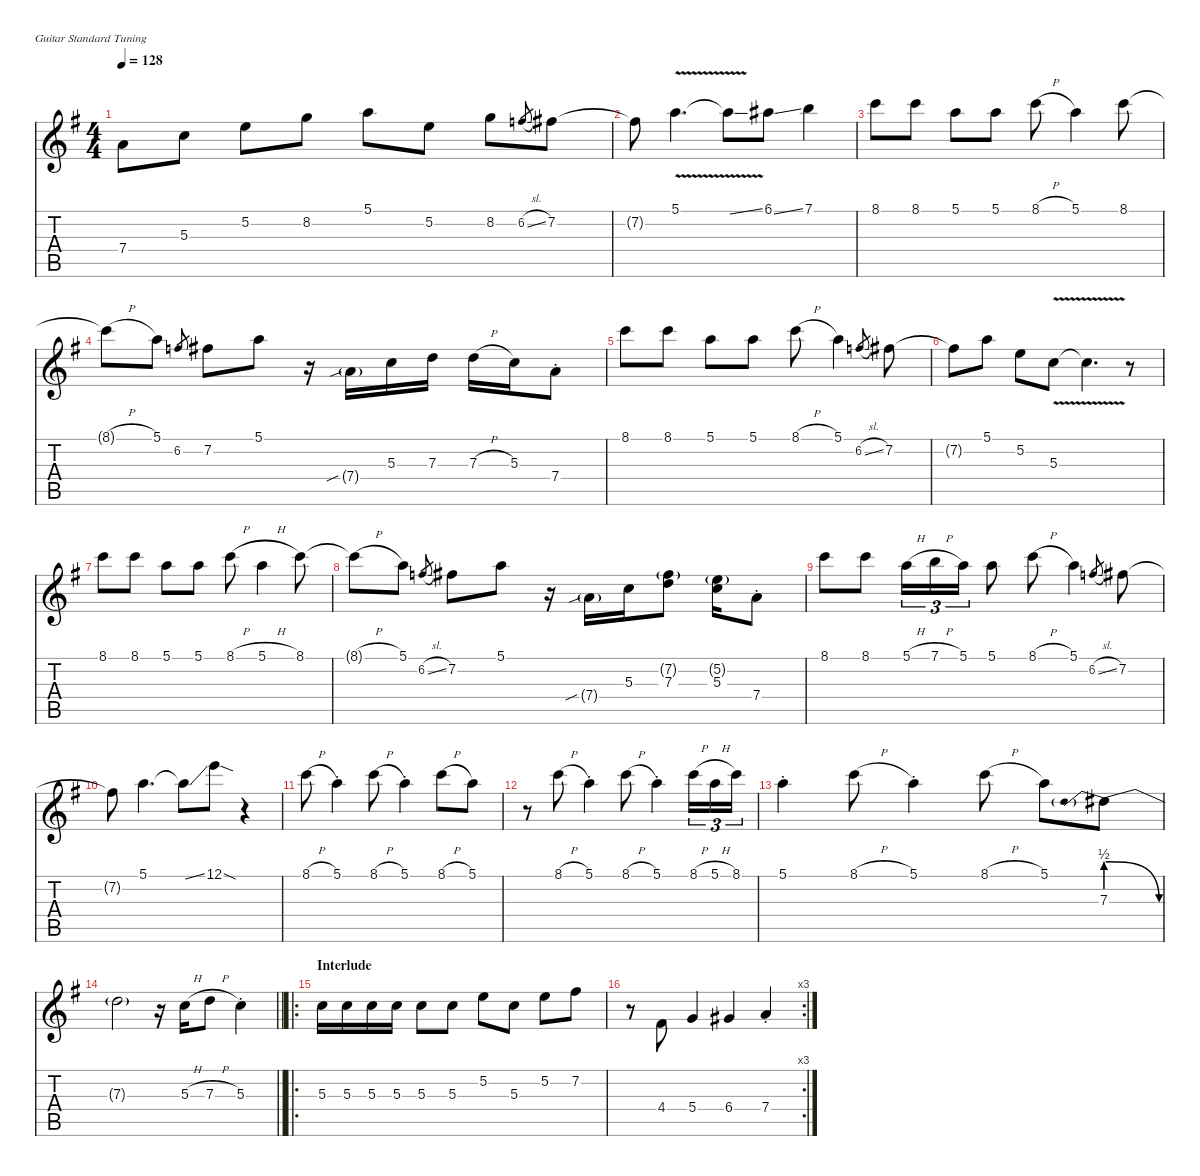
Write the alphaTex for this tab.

\defaultSystemsLayout 4
\hideDynamics
\bracketExtendMode nobrackets
\singleTrackTrackNamePolicy hidden
\multiTrackTrackNamePolicy hidden
\firstSystemTrackNameMode fullname
\firstSystemTrackNameOrientation horizontal
\otherSystemsTrackNameOrientation horizontal
\track ("Lead Guitar" "dist.guit.") {instrument distortionguitar}
\staff {score tabs}
\tuning (E4 B3 G3 D3 A2 E2)
\ts (4 4)
\tempo 128
\clef g2
\ks g
7.4{acc forcenatural}.8{dy f beam Down} 5.3{acc forcenatural}.8{beam Down} 5.2{acc forcenatural}.8{beam Down} 8.2{acc forcenatural}.8{beam Down} 5.1{acc forcenatural}.8{beam Down} 5.2{acc forcenatural}.8{beam Down} 8.2{acc forcenatural}.8{beam Down} 6.2{sl acc forcenatural}.8{gr dy mf beam Up} 7.2{acc #}.8{dy f beam Down} |
7.2{t acc #}.8{beam Down} 5.1{v acc forcenatural}.4{d beam Down} 5.1{v ss t acc forcenatural}.8{beam Down} 6.1{ss acc #}.8{beam Down} 7.1{acc forcenatural}.4{beam Down} |
8.1{acc forcenatural}.8{beam Down} 8.1{acc forcenatural}.8{beam Down} 5.1{acc forcenatural}.8{beam Down} 5.1{acc forcenatural}.8{beam Down} 8.1{h acc forcenatural}.8{beam Down} 5.1{acc forcenatural}.4{beam Down} 8.1{acc forcenatural}.8{beam Down} |
8.1{h t acc forcenatural}.8{beam Down} 5.1{acc forcenatural}.8{beam Down} 6.2{acc forcenatural}.8{gr dy mf beam Up} 7.2{acc #}.8{dy f beam Down} 5.1{acc forcenatural}.8{beam Down} r.16{beam Down} 7.4{sib g acc forcenatural}.16{dy mf beam Down} 5.3{acc forcenatural}.16{dy f beam Down} 7.3{acc forcenatural}.16{beam Down} 7.3{h acc forcenatural}.16{beam Down} 5.3{acc forcenatural}.16{beam Down} 7.4{st acc forcenatural}.8{beam Down} |
8.1{acc forcenatural}.8{beam Down} 8.1{acc forcenatural}.8{beam Down} 5.1{acc forcenatural}.8{beam Down} 5.1{acc forcenatural}.8{beam Down} 8.1{h acc forcenatural}.8{beam Down} 5.1{acc forcenatural}.4{beam Down} 6.2{sl acc forcenatural}.8{gr dy mf beam Up} 7.2{acc #}.8{dy f beam Down} |
7.2{t acc #}.8{beam Down} 5.1{acc forcenatural}.8{beam Down} 5.2{acc forcenatural}.8{beam Down} 5.3{v acc forcenatural}.8{beam Down} 5.3{v t acc forcenatural}.4{d beam Down} r.8{beam Down} |
8.1{acc forcenatural}.8{beam Down} 8.1{acc forcenatural}.8{beam Down} 5.1{acc forcenatural}.8{beam Down} 5.1{acc forcenatural}.8{beam Down} 8.1{h acc forcenatural}.8{beam Down} 5.1{h acc forcenatural}.4{beam Down} 8.1{acc forcenatural}.8{beam Down} |
8.1{h t acc forcenatural}.8{beam Down} 5.1{acc forcenatural}.8{beam Down} 6.2{sl acc forcenatural}.8{gr dy mf beam Up} 7.2{acc #}.8{dy f beam Down} 5.1{acc forcenatural}.8{beam Down} r.16{beam Down} 7.4{sib g acc forcenatural}.16{dy mf beam Down} 5.3{acc forcenatural}.16{dy f beam Down} (7.2{g acc #} 7.3{acc forcenatural}).8{beam Down} (5.2{g acc forcenatural} 5.3{acc forcenatural}).16{beam Down} 7.4{st acc forcenatural}.8{beam Down} |
8.1{acc forcenatural}.8{beam Down} 8.1{acc forcenatural}.8{beam Down} 5.1{h acc forcenatural}.16{tu (3 2) beam Down} 7.1{h acc forcenatural}.16{tu (3 2) beam Down} 5.1{acc forcenatural}.16{tu (3 2) beam Down} 5.1{acc forcenatural}.8{beam Down} 8.1{h acc forcenatural}.8{beam Down} 5.1{acc forcenatural}.4{beam Down} 6.2{sl acc forcenatural}.8{gr dy mf beam Up} 7.2{acc #}.8{dy f beam Down} |
7.2{t acc #}.8{beam Down} 5.1{acc forcenatural}.4{d beam Down} 5.1{ss t acc forcenatural}.8{beam Down} 12.1{sod acc forcenatural}.8{dy fff beam Down} r.4{beam Down} |
8.1{h acc forcenatural}.8{dy f beam Down} 5.1{st acc forcenatural}.4{beam Down} 8.1{h acc forcenatural}.8{beam Down} 5.1{st acc forcenatural}.4{beam Down} 8.1{h acc forcenatural}.8{beam Down} 5.1{acc forcenatural}.8{beam Down} |
r.8{beam Down} 8.1{h acc forcenatural}.8{beam Down} 5.1{st acc forcenatural}.4{beam Down} 8.1{h acc forcenatural}.8{beam Down} 5.1{st acc forcenatural}.4{beam Down} 8.1{h acc forcenatural}.16{tu (3 2) beam Down} 5.1{h acc forcenatural}.16{tu (3 2) beam Down} 8.1{acc forcenatural}.16{tu (3 2) beam Down} |
5.1{st acc forcenatural}.4{beam Down} 8.1{h acc forcenatural}.8{beam Down} 5.1{st acc forcenatural}.4{beam Down} 8.1{h acc forcenatural}.8{beam Down} 5.1{acc forcenatural}.8{beam Down} 7.3{be (prebendrelease 0 2 60 0)}.8{beam Down} |
\barLineRight lightlight
7.3{be (hold 0 0 60 0) t acc forcenatural}.2{beam Down} r.16{beam Down} 5.3{h acc forcenatural}.16{beam Down} 7.3{h acc forcenatural}.8{beam Down} 5.3{st acc forcenatural}.4{beam Down} |
\ro
\section ("" "Interlude")
5.3{acc forcenatural}.16{beam Down} 5.3{acc forcenatural}.16{beam Down} 5.3{acc forcenatural}.16{beam Down} 5.3{acc forcenatural}.16{beam Down} 5.3{acc forcenatural}.8{beam Down} 5.3{acc forcenatural}.8{beam Down} 5.2{acc forcenatural}.8{beam Down} 5.3{acc forcenatural}.8{beam Down} 5.2{acc forcenatural}.8{beam Down} 7.2{acc #}.8{beam Down} |
\rc 3
r.8{beam Down} 4.4{acc #}.8{beam Up} 5.4{acc forcenatural}.4{beam Up} 6.4{acc #}.4{beam Up} 7.4{st acc forcenatural}.4{beam Up}
